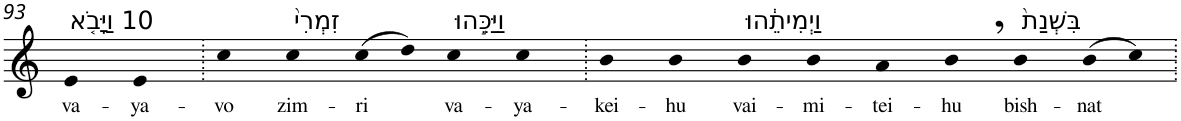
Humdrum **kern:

**kern	**text
*part1	*part1
*staff1	*staff1
*I"Piano	*
*I'Pno	*
!!LO:PB:g=z
*clefG2	*
*k[]	*
=93	=93
!LO:TX:a:t=10 וַיָּבֹ֤א	!
!	!LO:LY:b
4e	va-
!	!LO:LY:b
4e	-ya-
=94.	=94.
!	!LO:LY:b
4cc	-vo
!LO:TX:a:t=זִמְרִי֙	!
!	!LO:LY:b
4cc	zim-
!	!LO:LY:b
(>8cc	-ri
8dd)	.
!LO:TX:a:t=וַיַּכֵּ֣הוּ	!
!	!LO:LY:b
4cc	va-
!	!LO:LY:b
4cc	-ya-
=95.	=95.
!	!LO:LY:b
4b	-kei-
!	!LO:LY:b
4b	-hu
!LO:TX:a:t=וַיְמִיתֵ֔הוּ	!
!	!LO:LY:b
4b	vai-
!	!LO:LY:b
4b	-mi-
!	!LO:LY:b
4a	-tei-
!	!LO:LY:b
4b,	-hu
!LO:TX:a:t=בִּשְׁנַת֙	!
!	!LO:LY:b
4b	bish-
!	!LO:LY:b
(>8b	-nat
8cc)	.
=.	=.
*-	*-
